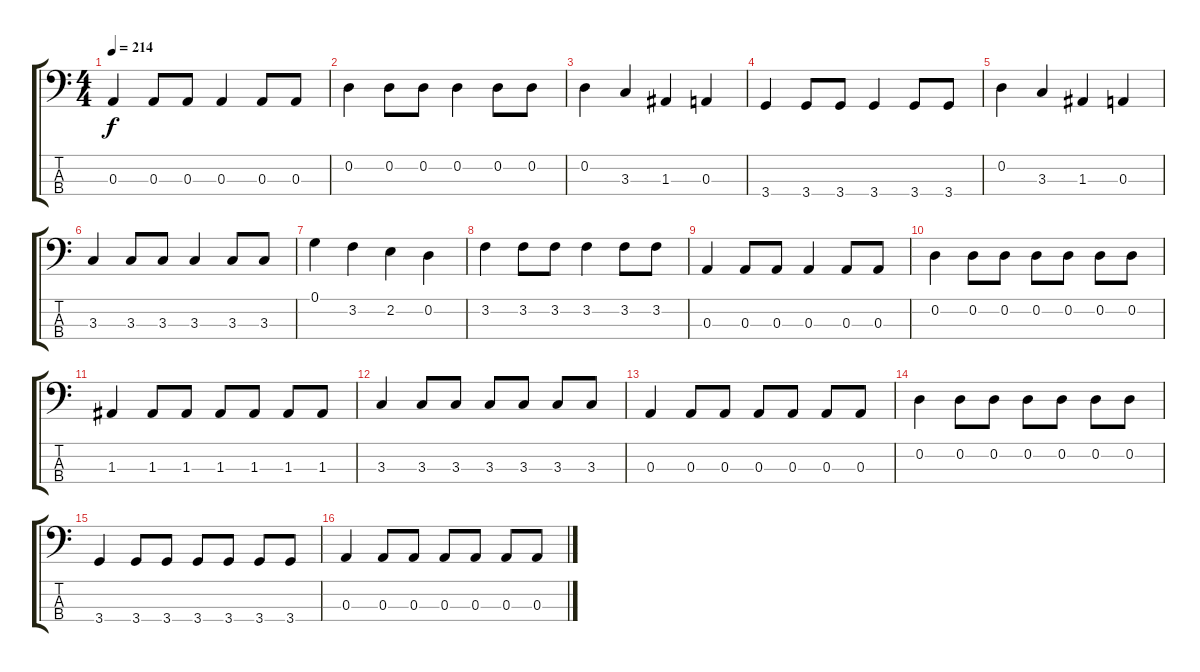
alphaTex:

\track "" {instrument electricbassfinger}
\staff {score tabs}
\tuning (G2 D2 A1 E1) {hide}
\ts (4 4)
\tempo 214
\clef f4
\ks c
0.3.4{dy f} 0.3.8 0.3.8 0.3.4 0.3.8 0.3.8 |
0.2.4 0.2.8 0.2.8 0.2.4 0.2.8 0.2.8 |
0.2.4 3.3.4 1.3.4 0.3.4 |
3.4.4 3.4.8 3.4.8 3.4.4 3.4.8 3.4.8 |
0.2.4 3.3.4 1.3.4 0.3.4 |
3.3.4 3.3.8 3.3.8 3.3.4 3.3.8 3.3.8 |
0.1.4 3.2.4 2.2.4 0.2.4 |
3.2.4 3.2.8 3.2.8 3.2.4 3.2.8 3.2.8 |
0.3.4 0.3.8 0.3.8 0.3.4 0.3.8 0.3.8 |
0.2.4 0.2.8 0.2.8 0.2.8 0.2.8 0.2.8 0.2.8 |
1.3.4 1.3.8 1.3.8 1.3.8 1.3.8 1.3.8 1.3.8 |
3.3.4 3.3.8 3.3.8 3.3.8 3.3.8 3.3.8 3.3.8 |
0.3.4 0.3.8 0.3.8 0.3.8 0.3.8 0.3.8 0.3.8 |
0.2.4 0.2.8 0.2.8 0.2.8 0.2.8 0.2.8 0.2.8 |
3.4.4 3.4.8 3.4.8 3.4.8 3.4.8 3.4.8 3.4.8 |
0.3.4 0.3.8 0.3.8 0.3.8 0.3.8 0.3.8 0.3.8
